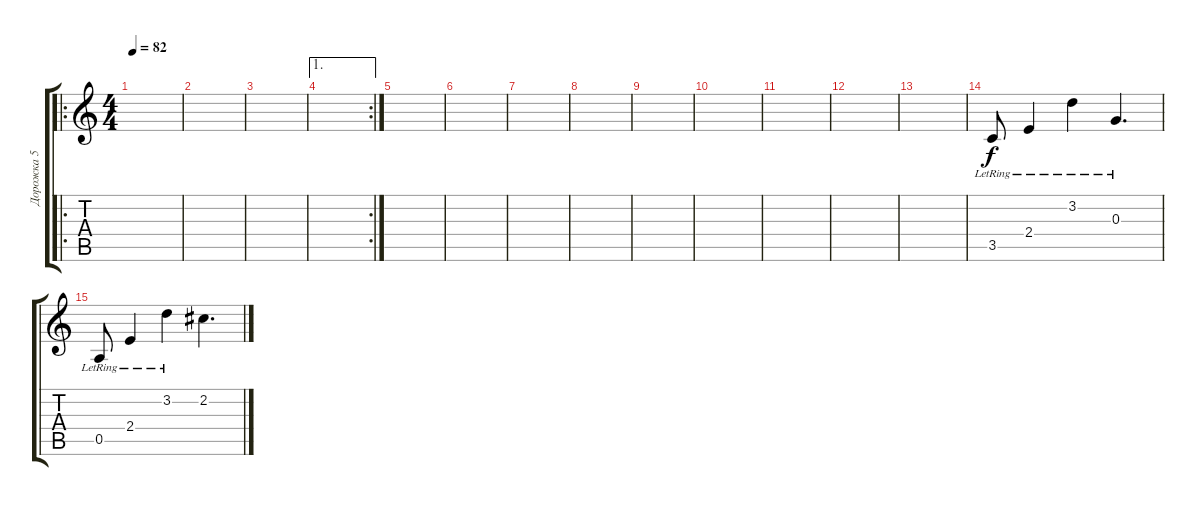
\track ("Дорожка 5" "Дорожка 5") {instrument distortionguitar}
\staff {score tabs}
\tuning (E4 B3 G3 D3 A2 E2) {hide}
\ro
\ts (4 4)
\tempo 82
\clef g2
\ks c
|
|
|
\ae 1
\rc 2
|
|
|
|
|
|
|
|
|
|
3.5{lr}.8 2.4{lr}.4 3.2{lr}.4 0.3{lr}.4{d} |
0.5{lr}.8 2.4{lr}.4 3.2{lr}.4 2.2.4{d}
